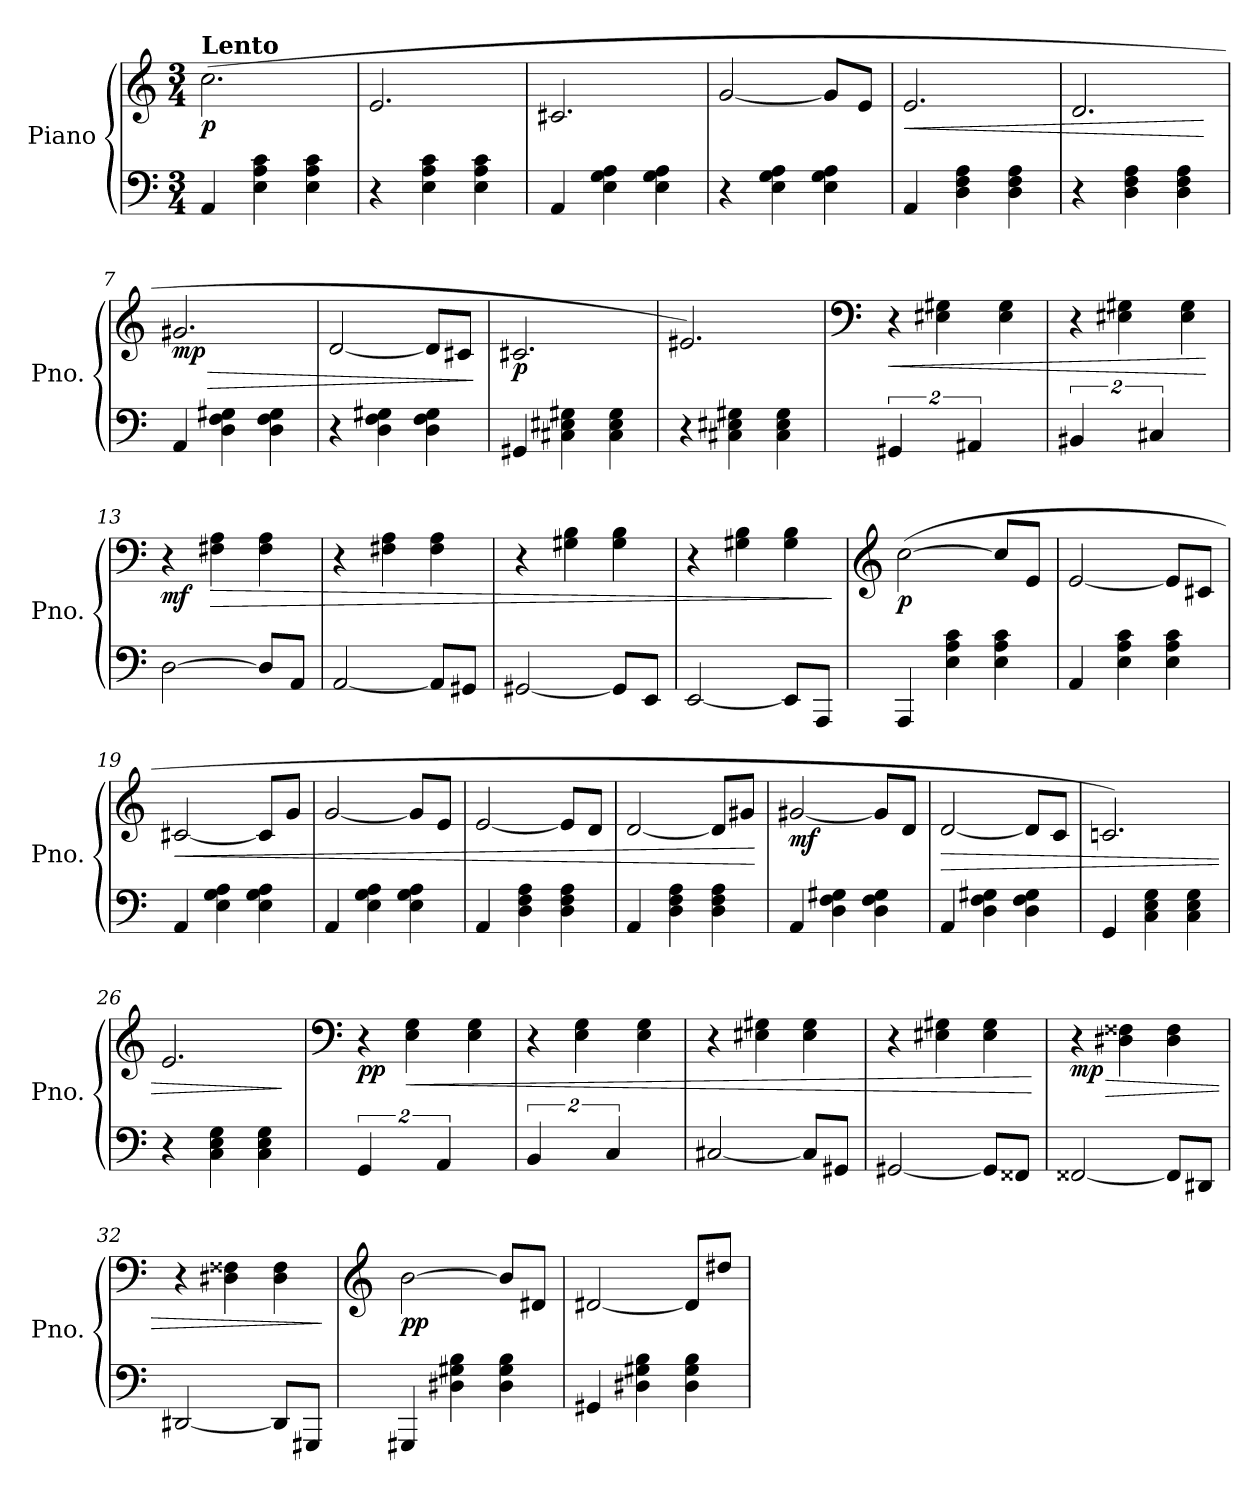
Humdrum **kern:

**kern	**kern	**dynam
*part1	*part1	*part1
*staff2	*staff1	*staff1/2
*I"Piano	*	*
*I'Pno.	*	*
*clefF4	*clefG2	*
*k[]	*k[]	*
*M3/4	*M3/4	*
*MM108	*MM108	*
=1	=1	=1
!	!LO:TX:a:B:t=Lento	!
!	!	!LO:DY:b
4AA/	(>2.cc\	p
4E\ 4A\ 4c\	.	.
4E\ 4A\ 4c\	.	.
=2	=2	=2
4r	2.e/	.
4E\ 4A\ 4c\	.	.
4E\ 4A\ 4c\	.	.
=3	=3	=3
4AA/	2.c#X/	.
4E\ 4G\ 4A\	.	.
4E\ 4G\ 4A\	.	.
=4	=4	=4
4r	[2g/	.
4E\ 4G\ 4A\	.	.
4E\ 4G\ 4A\	8g/L]	.
.	8e/J	.
=5	=5	=5
!	!	!LO:HP:b
4AA/	2.e/	<
4D\ 4F\ 4A\	.	.
4D\ 4F\ 4A\	.	.
=6	=6	=6
4r	2.d/	.
4D\ 4F\ 4A\	.	.
4D\ 4F\ 4A\	.	.
.	.	[
=7	=7	=7
!	!	!LO:HP:b
!	!	!LO:DY:n=1:b
4AA/	2.g#X/	> mp
4D\ 4F\ 4G#X\	.	.
4D\ 4F\ 4G#\	.	.
=8	=8	=8
4r	[2d/	.
4D\ 4F\ 4G#X\	.	.
4D\ 4F\ 4G#\	8d/L]	.
.	8c#X/J	.
.	.	]
!!LO:LB:g=z
=9	=9	=9
!	!	!LO:DY:b
4GG#X/	2.c#X/	p
4C#X\ 4E#X\ 4G#X\	.	.
4C#\ 4E#\ 4G#\	.	.
=10	=10	=10
4r	2.e#X/)	.
4C#X\ 4E#X\ 4G#X\	.	.
4C#\ 4E#\ 4G#\	.	.
=11	=11	=11
*	*clefF4	*
!	!	!LO:HP:b
8%3GG#X/	4r	<
.	4E#X\ 4G#X\	.
8%3AA#X/	.	.
.	4E#\ 4G#\	.
=12	=12	=12
8%3BB#X/	4r	.
.	4E#X\ 4G#X\	.
8%3C#X/	.	.
.	4E#\ 4G#\	.
.	.	[
=13	=13	=13
!	!	!LO:DY:b
[2D\	4r	mf
!	!	!LO:HP:b
.	4F#X\ 4A\	>
8D/L]	4F#\ 4A\	.
8AA/J	.	.
=14	=14	=14
[2AA/	4r	.
.	4F#X\ 4A\	.
8AA/L]	4F#\ 4A\	.
8GG#X/J	.	.
=15	=15	=15
[2GG#X/	4r	.
.	4G#X\ 4B\	.
8GG#/L]	4G#\ 4B\	.
8EE/J	.	.
=16	=16	=16
[2EE/	4r	.
.	4G#X\ 4B\	.
8EE/L]	4G#\ 4B\	.
8AAA/J	.	.
.	.	]
!!LO:LB:g=z
=17	=17	=17
*	*clefG2	*
!	!	!LO:DY:b
4AAA/	(>[2cc\	p
4E\ 4A\ 4c\	.	.
4E\ 4A\ 4c\	8cc/L]	.
.	8e/J	.
=18	=18	=18
4AA/	[2e/	.
4E\ 4A\ 4c\	.	.
4E\ 4A\ 4c\	8e/L]	.
.	8c#X/J	.
=19	=19	=19
!	!	!LO:HP:b
4AA/	[2c#X/	<
4E\ 4G\ 4A\	.	.
4E\ 4G\ 4A\	8c#/L]	.
.	8g/J	.
=20	=20	=20
4AA/	[2g/	.
4E\ 4G\ 4A\	.	.
4E\ 4G\ 4A\	8g/L]	.
.	8e/J	.
=21	=21	=21
4AA/	[2e/	.
4D\ 4F\ 4A\	.	.
4D\ 4F\ 4A\	8e/L]	.
.	8d/J	.
=22	=22	=22
4AA/	[2d/	.
4D\ 4F\ 4A\	.	.
4D\ 4F\ 4A\	8d/L]	.
.	8g#X/J	.
.	.	[
=23	=23	=23
!	!	!LO:DY:b
4AA/	[2g#X/	mf
4D\ 4F\ 4G#X\	.	.
4D\ 4F\ 4G#\	8g#/L]	.
.	8d/J	.
=24	=24	=24
!	!	!LO:HP:b
4AA/	[2d/	>
4D\ 4F\ 4G#X\	.	.
4D\ 4F\ 4G#\	8d/L]	.
.	8c/J	.
!!LO:LB:g=z
=25	=25	=25
4GG/	2.cn/)	.
4C\ 4E\ 4G\	.	.
4C\ 4E\ 4G\	.	.
=26	=26	=26
4r	2.e/	.
4C\ 4E\ 4G\	.	.
4C\ 4E\ 4G\	.	.
.	.	]
=27	=27	=27
*	*clefF4	*
!	!	!LO:DY:b
8%3GG/	4r	pp
!	!	!LO:HP:b
.	4E\ 4G\	<
8%3AA/	.	.
.	4E\ 4G\	.
=28	=28	=28
8%3BB/	4r	.
.	4E\ 4G\	.
8%3C/	.	.
.	4E\ 4G\	.
=29	=29	=29
[2C#X/	4r	.
.	4E#X\ 4G#X\	.
8C#/L]	4E#\ 4G#\	.
8GG#X/J	.	.
=30	=30	=30
[2GG#X/	4r	.
.	4E#X\ 4G#X\	.
8GG#/L]	4E#\ 4G#\	.
8FF##X/J	.	.
.	.	[
=31	=31	=31
!	!	!LO:HP:b
!	!	!LO:DY:n=1:b
[2FF##X/	4r	> mp
.	4D#X\ 4F##X\	.
8FF##/L]	4D#\ 4F##\	.
8DD#X/J	.	.
=32	=32	=32
[2DD#X/	4r	.
.	4D#X\ 4F##X\	.
8DD#/L]	4D#\ 4F##\	.
8GGG#X/J	.	.
.	.	]
!!LO:PB:g=z
=33	=33	=33
*	*clefG2	*
!	!	!LO:DY:b
4GGG#X/	[2b\	pp
4D#X\ 4G#X\ 4B\	.	.
4D#\ 4G#\ 4B\	8b/L]	.
.	8d#X/J	.
=34	=34	=34
4GG#X/	[2d#X/	.
4D#X\ 4G#X\ 4B\	.	.
4D#\ 4G#\ 4B\	8d#/L]	.
.	8dd#X/J	.
=	=	=
*-	*-	*-
